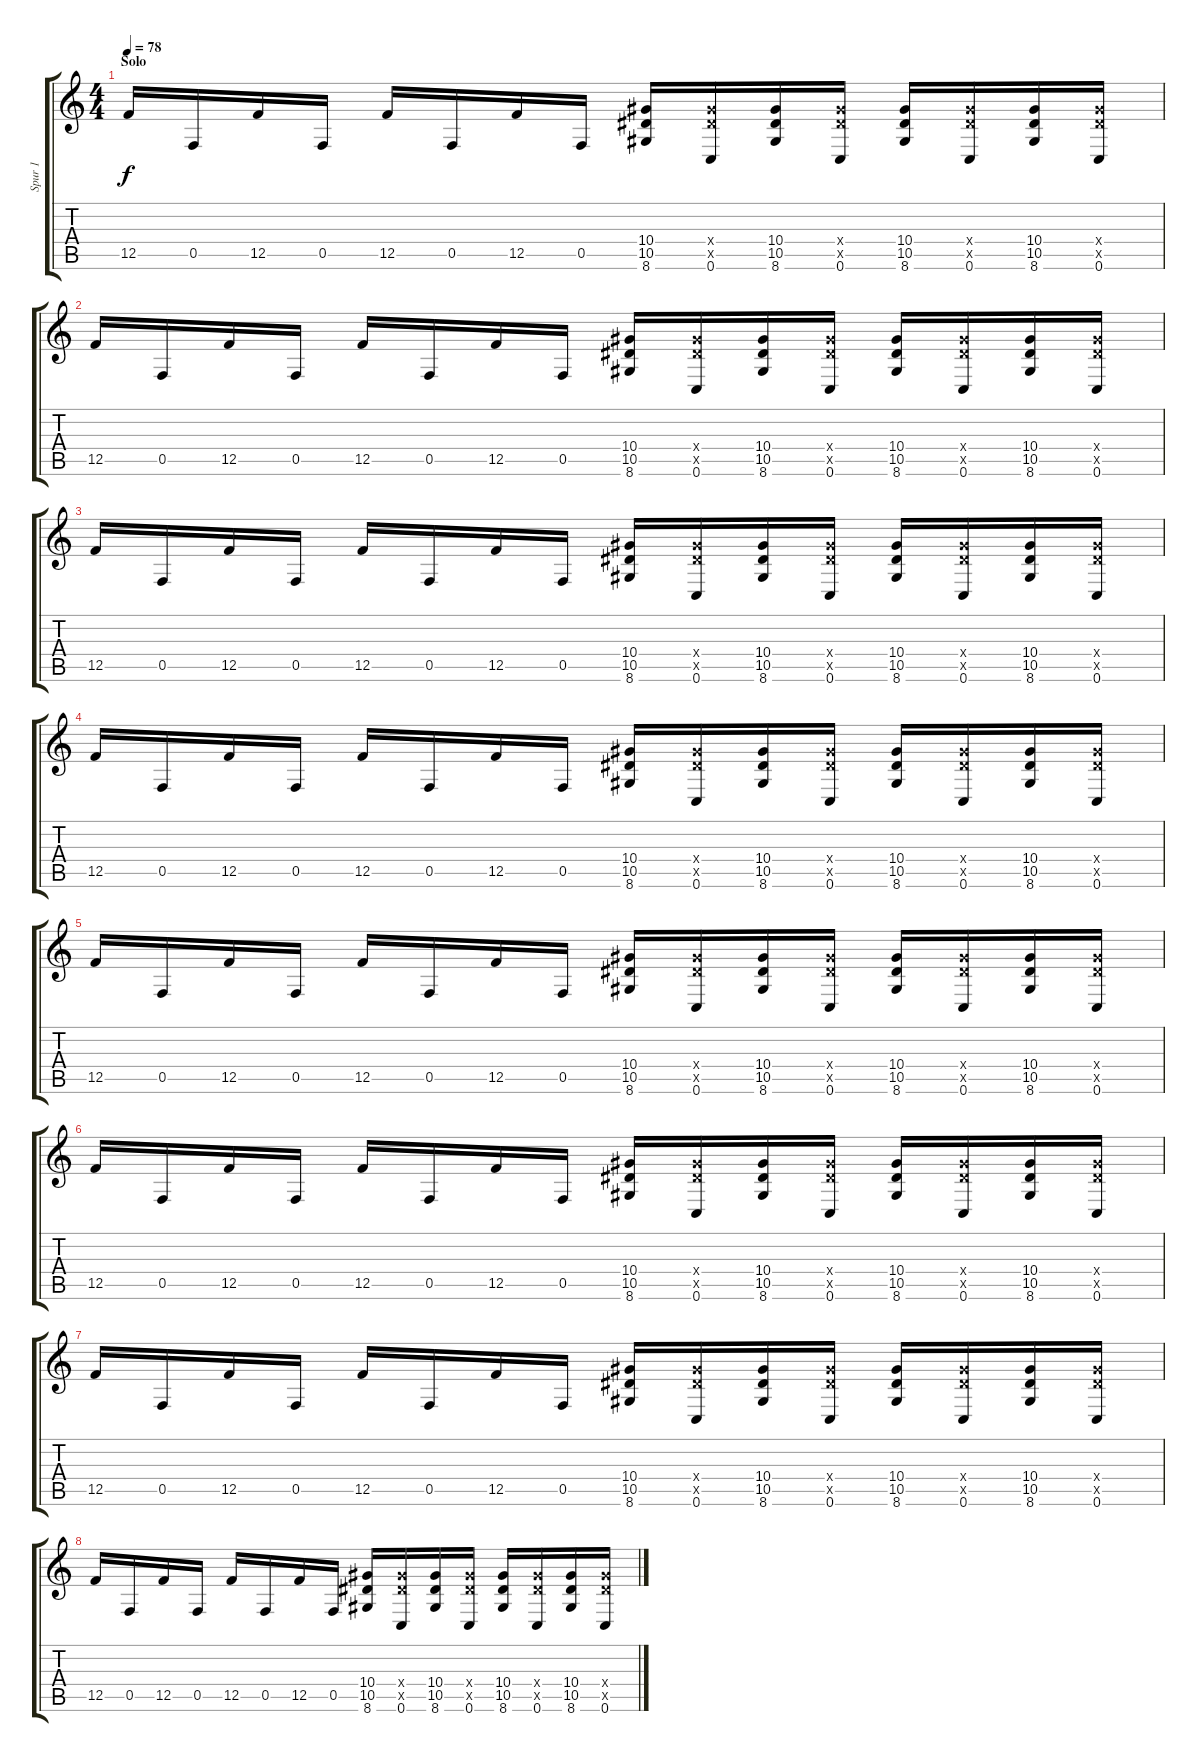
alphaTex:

\track ("Spur 1" "Spur 1") {instrument electricguitarclean}
\staff {score tabs}
\tuning (C4 G3 Eb3 Bb2 F2 C2) {hide}
\ts (4 4)
\section ("" "Solo")
\tempo 78
\clef g2
\ks c
12.5.16{dy f} 0.5.16 12.5.16 0.5.16 12.5.16 0.5.16 12.5.16 0.5.16 (10.4 10.5 8.6).16 (10.4{x} 10.5{x} 0.6).16 (10.4 10.5 8.6).16 (10.4{x} 10.5{x} 0.6).16 (10.4 10.5 8.6).16 (10.4{x} 10.5{x} 0.6).16 (10.4 10.5 8.6).16 (10.4{x} 10.5{x} 0.6).16 |
12.5.16 0.5.16 12.5.16 0.5.16 12.5.16 0.5.16 12.5.16 0.5.16 (10.4 10.5 8.6).16 (10.4{x} 10.5{x} 0.6).16 (10.4 10.5 8.6).16 (10.4{x} 10.5{x} 0.6).16 (10.4 10.5 8.6).16 (10.4{x} 10.5{x} 0.6).16 (10.4 10.5 8.6).16 (10.4{x} 10.5{x} 0.6).16 |
12.5.16 0.5.16 12.5.16 0.5.16 12.5.16 0.5.16 12.5.16 0.5.16 (10.4 10.5 8.6).16 (10.4{x} 10.5{x} 0.6).16 (10.4 10.5 8.6).16 (10.4{x} 10.5{x} 0.6).16 (10.4 10.5 8.6).16 (10.4{x} 10.5{x} 0.6).16 (10.4 10.5 8.6).16 (10.4{x} 10.5{x} 0.6).16 |
12.5.16 0.5.16 12.5.16 0.5.16 12.5.16 0.5.16 12.5.16 0.5.16 (10.4 10.5 8.6).16 (10.4{x} 10.5{x} 0.6).16 (10.4 10.5 8.6).16 (10.4{x} 10.5{x} 0.6).16 (10.4 10.5 8.6).16 (10.4{x} 10.5{x} 0.6).16 (10.4 10.5 8.6).16 (10.4{x} 10.5{x} 0.6).16 |
12.5.16 0.5.16 12.5.16 0.5.16 12.5.16 0.5.16 12.5.16 0.5.16 (10.4 10.5 8.6).16 (10.4{x} 10.5{x} 0.6).16 (10.4 10.5 8.6).16 (10.4{x} 10.5{x} 0.6).16 (10.4 10.5 8.6).16 (10.4{x} 10.5{x} 0.6).16 (10.4 10.5 8.6).16 (10.4{x} 10.5{x} 0.6).16 |
12.5.16 0.5.16 12.5.16 0.5.16 12.5.16 0.5.16 12.5.16 0.5.16 (10.4 10.5 8.6).16 (10.4{x} 10.5{x} 0.6).16 (10.4 10.5 8.6).16 (10.4{x} 10.5{x} 0.6).16 (10.4 10.5 8.6).16 (10.4{x} 10.5{x} 0.6).16 (10.4 10.5 8.6).16 (10.4{x} 10.5{x} 0.6).16 |
12.5.16 0.5.16 12.5.16 0.5.16 12.5.16 0.5.16 12.5.16 0.5.16 (10.4 10.5 8.6).16 (10.4{x} 10.5{x} 0.6).16 (10.4 10.5 8.6).16 (10.4{x} 10.5{x} 0.6).16 (10.4 10.5 8.6).16 (10.4{x} 10.5{x} 0.6).16 (10.4 10.5 8.6).16 (10.4{x} 10.5{x} 0.6).16 |
12.5.16 0.5.16 12.5.16 0.5.16 12.5.16 0.5.16 12.5.16 0.5.16 (10.4 10.5 8.6).16 (10.4{x} 10.5{x} 0.6).16 (10.4 10.5 8.6).16 (10.4{x} 10.5{x} 0.6).16 (10.4 10.5 8.6).16 (10.4{x} 10.5{x} 0.6).16 (10.4 10.5 8.6).16 (10.4{x} 10.5{x} 0.6).16
